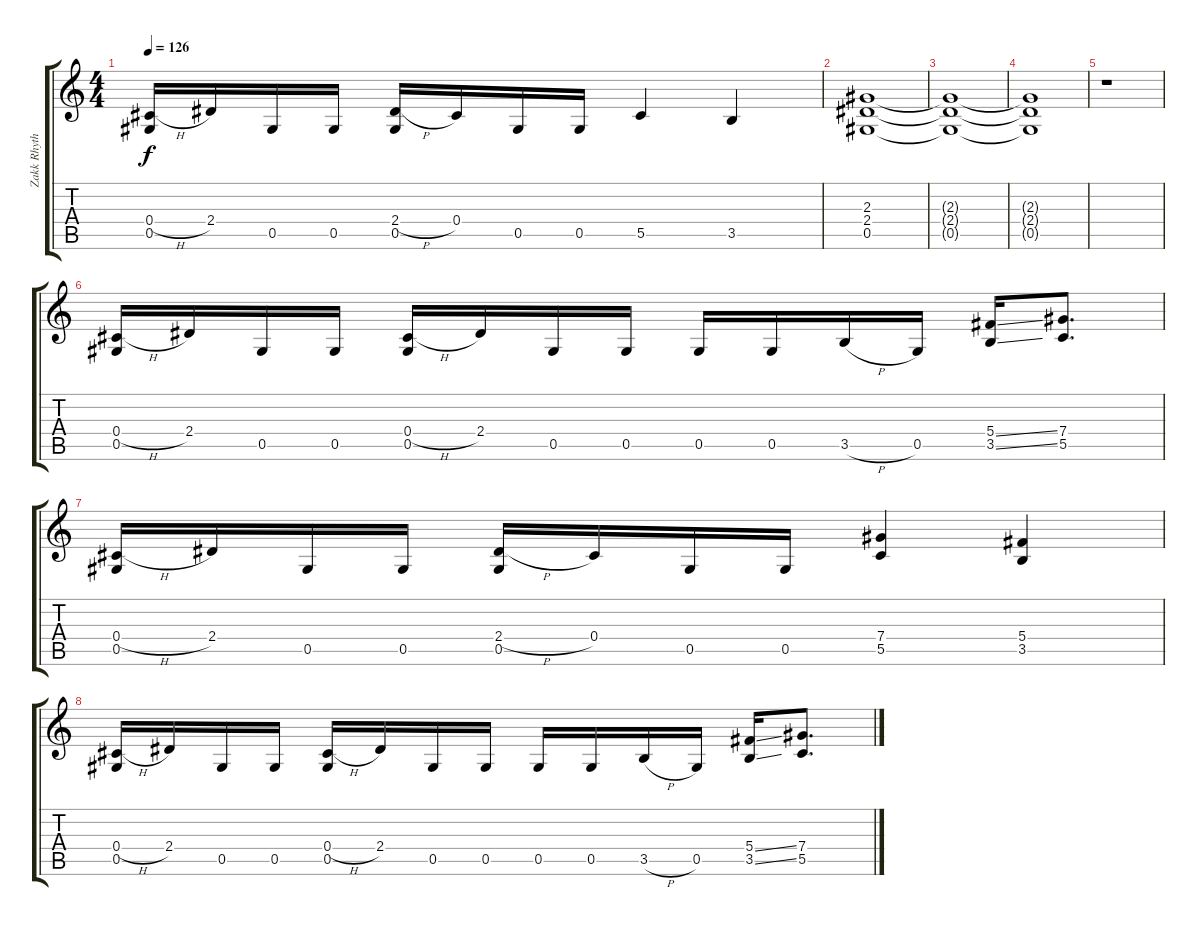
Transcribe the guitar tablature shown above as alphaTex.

\track ("Zakk Rhythm" "Zakk Rhyth") {instrument distortionguitar}
\staff {score tabs}
\tuning (Eb4 Bb3 Gb3 Db3 Ab2 Eb2) {hide}
\ts (4 4)
\tempo 126
\clef g2
\ks c
(0.4{h} 0.5).16{dy f} 2.4.16 0.5.16 0.5.16 (2.4{h} 0.5).16 0.4.16 0.5.16 0.5.16 5.5.4 3.5.4 |
(2.3 2.4 0.5).1 |
(2.3{t} 2.4{t} 0.5{t}).1 |
(2.3{t} 2.4{t} 0.5{t}).1 |
r.1 |
(0.4{h} 0.5).16 2.4.16 0.5.16 0.5.16 (0.4{h} 0.5).16 2.4.16 0.5.16 0.5.16 0.5.16 0.5.16 3.5{h}.16 0.5.16 (5.4{ss} 3.5{ss}).16 (7.4 5.5).8{d} |
(0.4{h} 0.5).16 2.4.16 0.5.16 0.5.16 (2.4{h} 0.5).16 0.4.16 0.5.16 0.5.16 (7.4 5.5).4 (5.4 3.5).4 |
(0.4{h} 0.5).16 2.4.16 0.5.16 0.5.16 (0.4{h} 0.5).16 2.4.16 0.5.16 0.5.16 0.5.16 0.5.16 3.5{h}.16 0.5.16 (5.4{ss} 3.5{ss}).16 (7.4 5.5).8{d}
